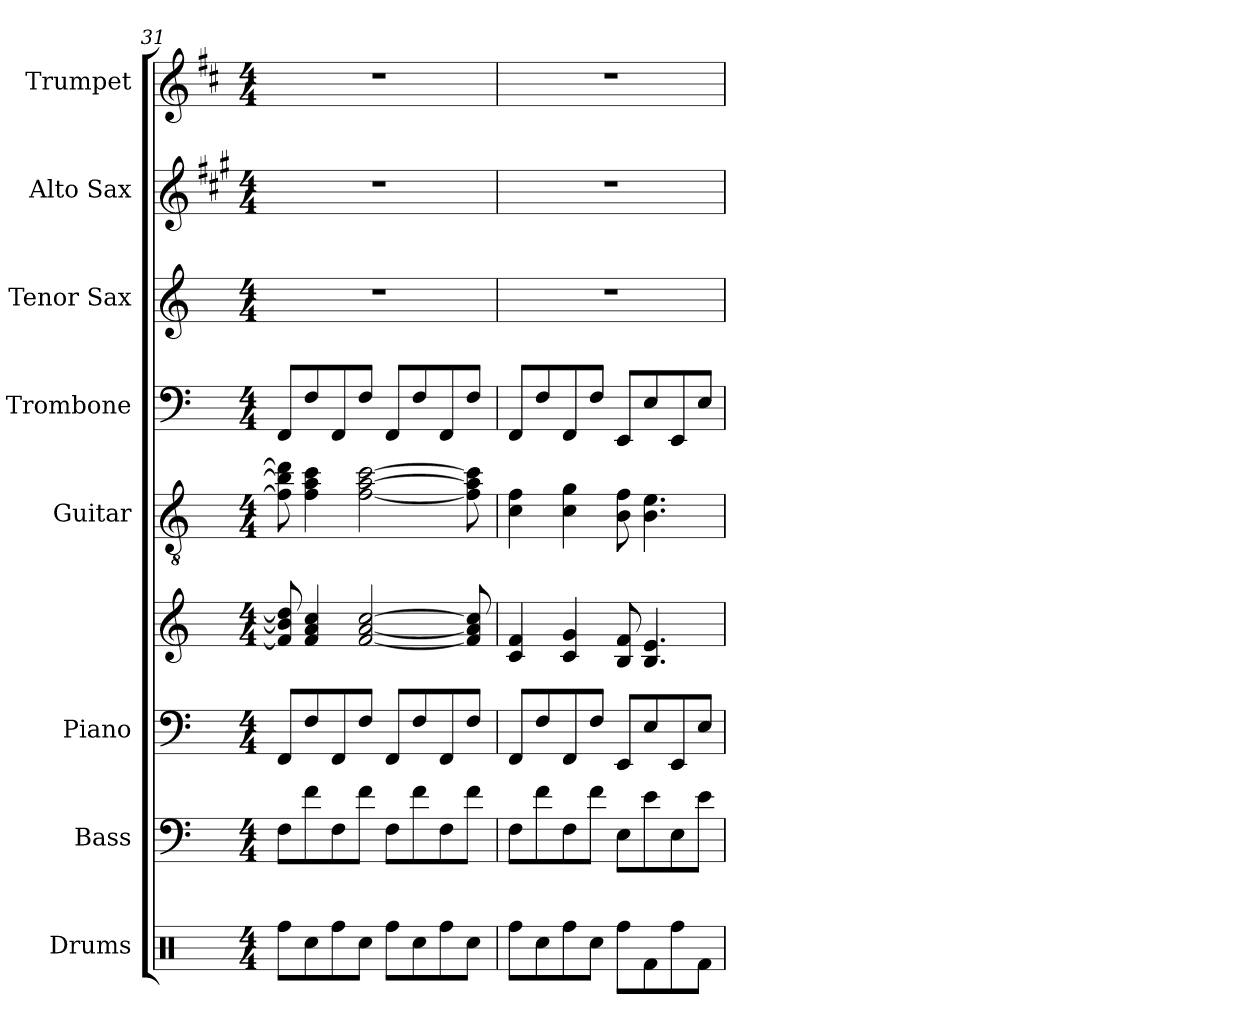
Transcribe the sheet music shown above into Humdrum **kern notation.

**kern	**kern	**kern	**kern	**kern	**kern	**kern	**kern	**kern
*part8	*part7	*part6	*part6	*part5	*part4	*part3	*part2	*part1
*staff9	*staff8	*staff7	*staff6	*staff5	*staff4	*staff3	*staff2	*staff1
*I"Drums	*I"Bass	*I"Piano	*	*I"Guitar	*I"Trombone	*I"Tenor Sax	*I"Alto Sax	*I"Trumpet
*I'Drums	*I'Bass	*I'Piano	*	*I'Gtr.	*I'Tbn.	*I'Tenor	*I'Alto	*I'Tpt.
*clefX	*clefF4	*clefF4	*clefG2	*clefGv2	*clefF4	*clefG2	*clefG2	*clefG2
*	*ITrd7c12	*	*	*	*	*ITrd8c14	*ITrd5c9	*ITrd1c2
*k[]	*k[]	*k[]	*k[]	*k[]	*k[]	*k[]	*k[]	*k[]
*M4/4	*M4/4	*M4/4	*M4/4	*M4/4	*M4/4	*M4/4	*M4/4	*M4/4
=31	=31	=31	=31	=31	=31	=31	=31	=31
8Rff\L	8FF\L	8FF/L	8f/] 8b/] 8dd/]	8f\] 8b\] 8dd\]	8FF/L	1r	1r	1r
8Rcc\	8F\	8F/	4f/ 4a/ 4cc/	4f\ 4a\ 4cc\	8F/	.	.	.
8Rff\	8FF\	8FF/	.	.	8FF/	.	.	.
8Rcc\J	8F\J	8F/J	[2f/ [2a/ [2cc/	[2f\ [2a\ [2cc\	8F/J	.	.	.
8Rff\L	8FF\L	8FF/L	.	.	8FF/L	.	.	.
8Rcc\	8F\	8F/	.	.	8F/	.	.	.
8Rff\	8FF\	8FF/	.	.	8FF/	.	.	.
8Rcc\J	8F\J	8F/J	8f/] 8a/] 8cc/]	8f\] 8a\] 8cc\]	8F/J	.	.	.
=32	=32	=32	=32	=32	=32	=32	=32	=32
8Rff\L	8FF\L	8FF/L	4c/ 4f/	4c\ 4f\	8FF/L	1r	1r	1r
8Rcc\	8F\	8F/	.	.	8F/	.	.	.
8Rff\	8FF\	8FF/	4c/ 4g/	4c\ 4g\	8FF/	.	.	.
8Rcc\J	8F\J	8F/J	.	.	8F/J	.	.	.
8Rff\L	8EE\L	8EE/L	8B/ 8f/	8B\ 8f\	8EE/L	.	.	.
8Rf\	8E\	8E/	4.B/ 4.e/	4.B\ 4.e\	8E/	.	.	.
8Rff\	8EE\	8EE/	.	.	8EE/	.	.	.
8Rf\J	8E\J	8E/J	.	.	8E/J	.	.	.
=	=	=	=	=	=	=	=	=
*-	*-	*-	*-	*-	*-	*-	*-	*-
